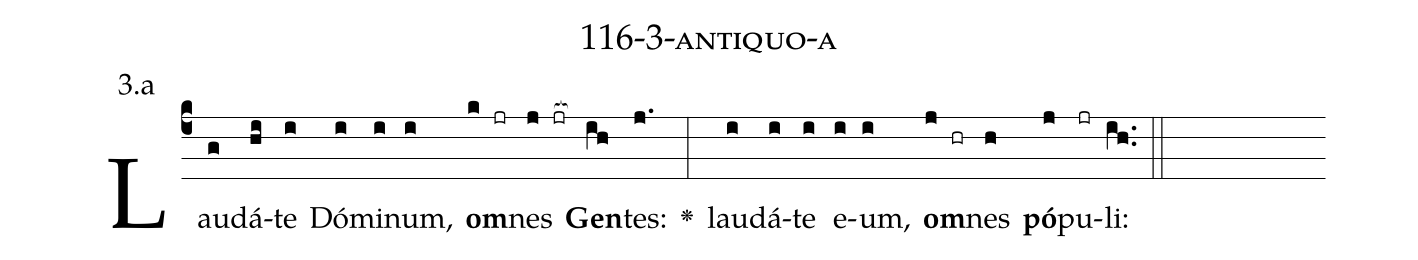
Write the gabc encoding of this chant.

name: 116-3-antiquo-a;
annotation: 3.a;
%%
(c4)Lau(g)dá(hi)te(i) Dó(i)mi(i)num,(i) <b>om</b>(k jr)nes(j jr[ocb:1{]) <b>Gen</b>(ih[ocb:0}])tes:(j.) <v>\greheightstar</v>(:) lau(i)dá(i)te(i) e(i)um,(i) <b>om</b>(j hr)nes(h) <b>pó</b>(j)pu(jr)li:(ih..) (::)


%E(i) u(i) o(j) u(h) a(j) e.(ih..) (::)
